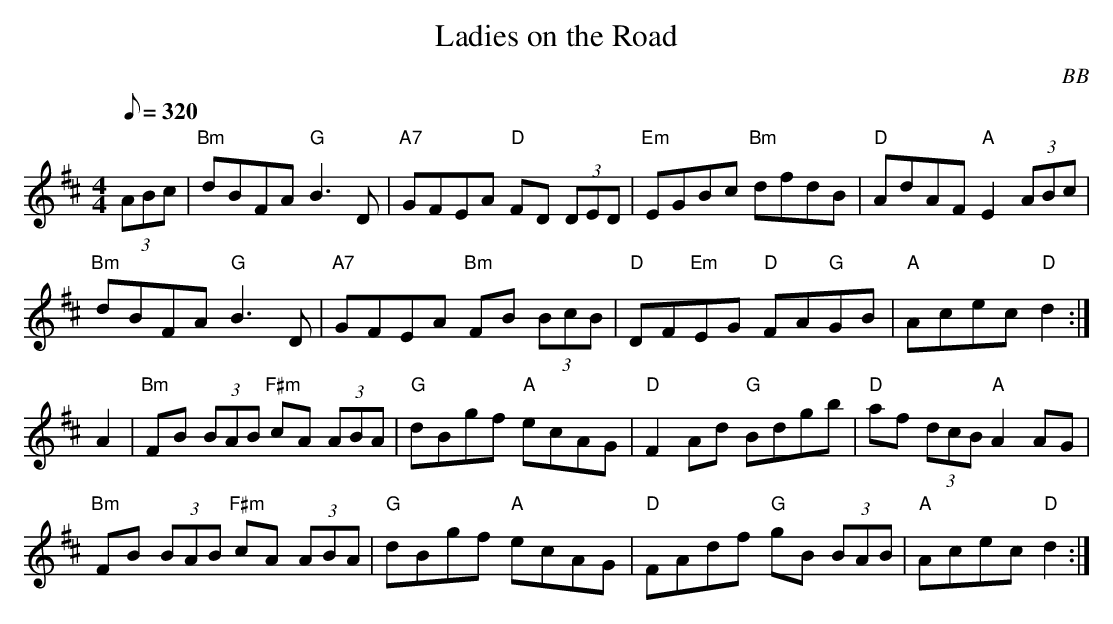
X:1
T: Ladies on the Road
C: BB
Q: 1/8=320
M: 4/4
L: 1/8
K: D
(3ABc|"Bm"dBFA "G"B3 D|"A7"GFEA "D"FD (3DED|"Em"EGBc "Bm"dfdB|\
"D"AdAF "A"E2 (3ABc|
"Bm"dBFA "G"B3 D|"A7"GFEA "Bm"FB (3BcB|"D"DF"Em"EG "D"FA"G"GB|\
"A"Acec "D"d2 :|
A2|"Bm"FB (3BAB "F#m"cA (3ABA|"G"dBgf "A"ecAG|"D"F2 Ad "G"Bdgb|\
"D"af (3dcB "A"A2 AG |
"Bm"FB (3BAB "F#m"cA (3ABA|"G"dBgf "A"ecAG|"D"FAdf "G"gB (3BAB|\
"A"Acec "D"d2 :|
